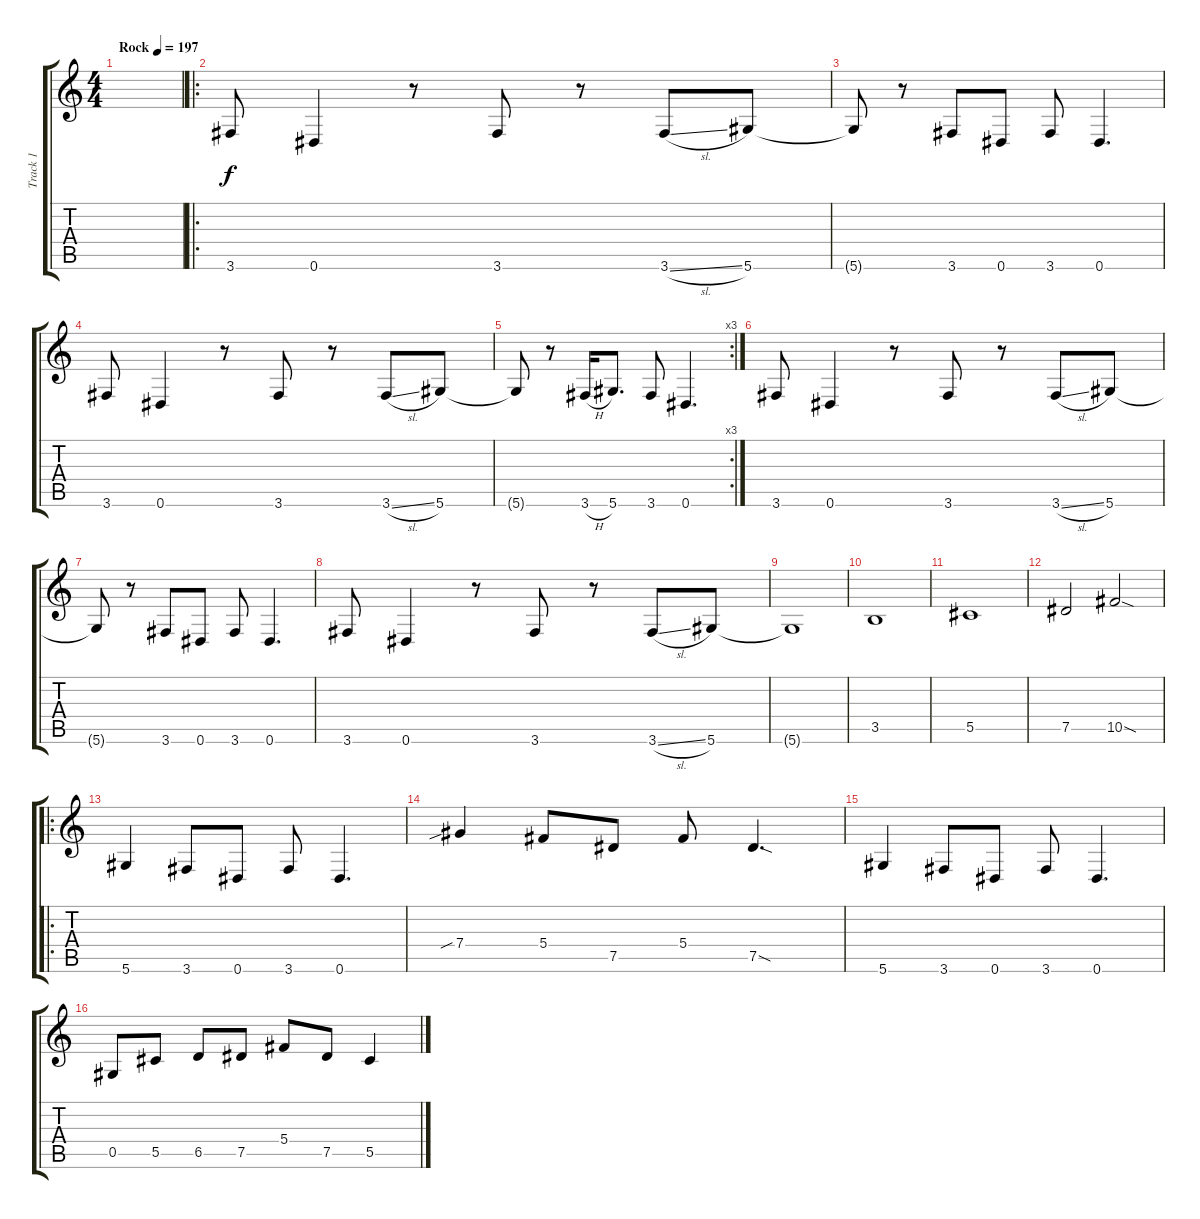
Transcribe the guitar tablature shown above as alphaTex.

\track ("Track 1" "Track 1") {instrument electricbassfinger}
\staff {score tabs}
\tuning (Eb4 Bb3 Gb3 Db3 Ab2 Eb2) {hide}
\ts (4 4)
\tempo (197 "Rock")
\clef g2
\ks c
|
\ro
3.6.8 0.6.4 r.8 3.6.8 r.8 3.6{sl}.8 5.6.8 |
5.6{t}.8 r.8 3.6.8 0.6.8 3.6.8 0.6.4{d} |
3.6.8 0.6.4 r.8 3.6.8 r.8 3.6{sl}.8 5.6.8 |
\rc 3
5.6{t}.8 r.8 3.6{h}.16 5.6.8{d} 3.6.8 0.6.4{d} |
3.6.8 0.6.4 r.8 3.6.8 r.8 3.6{sl}.8 5.6.8 |
5.6{t}.8 r.8 3.6.8 0.6.8 3.6.8 0.6.4{d} |
3.6.8 0.6.4 r.8 3.6.8 r.8 3.6{sl}.8 5.6.8 |
5.6{t}.1 |
3.5.1 |
5.5.1 |
7.5.2 10.5{sod}.2 |
\ro
5.6.4 3.6.8 0.6.8 3.6.8 0.6.4{d} |
7.4{sib}.4 5.4.8 7.5.8 5.4.8 7.5{sod}.4{d} |
5.6.4 3.6.8 0.6.8 3.6.8 0.6.4{d} |
0.5.8 5.5.8 6.5.8 7.5.8 5.4.8 7.5.8 5.5.4
